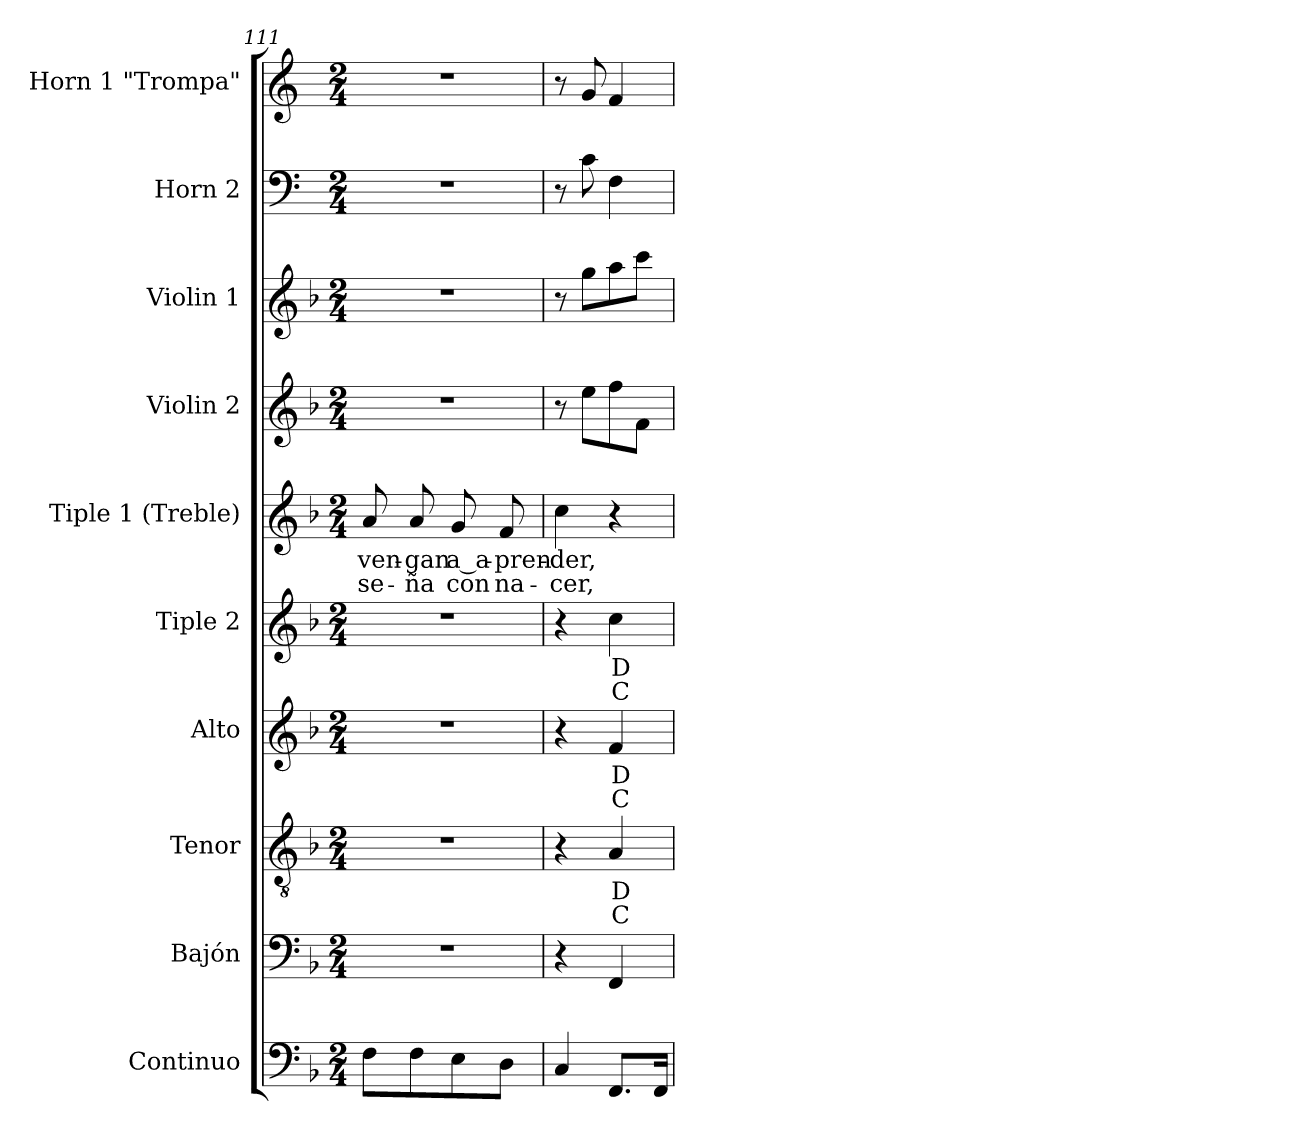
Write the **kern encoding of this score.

**kern	**kern	**kern	**text	**text	**kern	**text	**text	**kern	**text	**text	**kern	**text	**text	**kern	**kern	**kern	**kern
*part10	*part9	*part8	*part8	*part8	*part7	*part7	*part7	*part6	*part6	*part6	*part5	*part5	*part5	*part4	*part3	*part2	*part1
*staff10	*staff9	*staff8	*staff8	*staff8	*staff7	*staff7	*staff7	*staff6	*staff6	*staff6	*staff5	*staff5	*staff5	*staff4	*staff3	*staff2	*staff1
*I"Continuo	*I"Bajón	*I"Tenor	*	*	*I"Alto	*	*	*I"Tiple 2	*	*	*I"Tiple 1 (Treble)	*	*	*I"Violin 2	*I"Violin 1	*I"Horn 2	*I"Horn 1 "Trompa"
*I'Cont.	*	*I'T.	*	*	*I'A.	*	*	*	*	*	*	*	*	*I'Vln. 2	*I'Vln. 1	*I'Hn 1.	*I'Hn 1.
*clefF4	*clefF4	*clefGv2	*	*	*clefG2	*	*	*clefG2	*	*	*clefG2	*	*	*clefG2	*clefG2	*clefF4	*clefG2
*	*	*ITrd7c12	*	*	*	*	*	*	*	*	*	*	*	*	*	*ITrd7c12	*ITrd7c12
*k[b-]	*k[b-]	*k[b-]	*	*	*k[b-]	*	*	*k[b-]	*	*	*k[b-]	*	*	*k[b-]	*k[b-]	*k[]	*k[]
*F:	*F:	*F:	*	*	*F:	*	*	*F:	*	*	*F:	*	*	*F:	*F:	*C:	*C:
*M2/4	*M2/4	*M2/4	*	*	*M2/4	*	*	*M2/4	*	*	*M2/4	*	*	*M2/4	*M2/4	*M2/4	*M2/4
=111	=111	=111	=111	=111	=111	=111	=111	=111	=111	=111	=111	=111	=111	=111	=111	=111	=111
!	!LO:N:vis=1	!LO:N:vis=1	!	!	!LO:N:vis=1	!	!	!LO:N:vis=1	!	!	!	!	!	!	!	!	!
!	!	!	!	!	!	!	!	!	!	!	!	!LO:LY:b:color=#000000	!LO:LY:b:color=#000000	!LO:N:vis=1	!LO:N:vis=1	!LO:N:vis=1	!LO:N:vis=1
8Fi\L	2r	2r	.	.	2r	.	.	2r	.	.	8ai/	ven-	se-	2r	2r	2r	2r
!	!	!	!	!	!	!	!	!	!	!	!	!LO:LY:b:color=#000000	!LO:LY:b:color=#000000	!	!	!	!
8Fi\	.	.	.	.	.	.	.	.	.	.	8ai/	-gan	-ña	.	.	.	.
!	!	!	!	!	!	!	!	!	!	!	!	!LO:LY:b:color=#000000	!LO:LY:b:color=#000000	!	!	!	!
8Ei\	.	.	.	.	.	.	.	.	.	.	8gi/	a_a-	con	.	.	.	.
!	!	!	!	!	!	!	!	!	!	!	!	!LO:LY:b:color=#000000	!LO:LY:b:color=#000000	!	!	!	!
8Di\J	.	.	.	.	.	.	.	.	.	.	8fi/	-pren-	na-	.	.	.	.
=112	=112	=112	=112	=112	=112	=112	=112	=112	=112	=112	=112	=112	=112	=112	=112	=112	=112
!	!	!	!	!	!	!	!	!	!	!	!	!LO:LY:b:color=#000000	!LO:LY:b:color=#000000	!	!	!	!
4Ci/	4r	4r	.	.	4r	.	.	4r	.	.	4cci\	-der,	-cer,	8r	8r	8r	8r
.	.	.	.	.	.	.	.	.	.	.	.	.	.	8eei\L	8ggi\L	8Ci\	8Gi/
!	!	!	!LO:LY:b:color=#000000	!LO:LY:b:color=#000000	!	!	!	!	!	!	!	!	!	!	!	!	!
!	!	!	!	!	!	!LO:LY:b:color=#000000	!LO:LY:b:color=#000000	!	!	!	!	!	!	!	!	!	!
!	!	!	!	!	!	!	!	!	!LO:LY:b:color=#000000	!LO:LY:b:color=#000000	!	!	!	!	!	!	!
8.FFi/L	4FFi/	4AAi/	D	C	4fi/	D	C	4cci\	D	C	4r	.	.	8ffi\	8aai\	4FFi\	4Fi/
.	.	.	.	.	.	.	.	.	.	.	.	.	.	8fi\J	8ccci\J	.	.
16FFi/Jk	.	.	.	.	.	.	.	.	.	.	.	.	.	.	.	.	.
=	=	=	=	=	=	=	=	=	=	=	=	=	=	=	=	=	=
*-	*-	*-	*-	*-	*-	*-	*-	*-	*-	*-	*-	*-	*-	*-	*-	*-	*-
